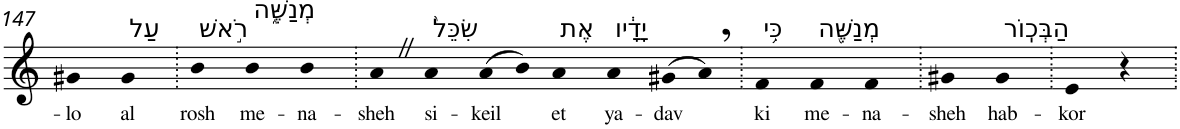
**kern	**text
*part1	*part1
*staff1	*staff1
*I"Piano	*
*I'Pno	*
!!LO:PB:g=z
*clefG2	*
*k[]	*
=147	=147
!	!LO:LY:b
4g#X	-lo
!LO:TX:a:t=עַל	!
!	!LO:LY:b
4g#	al
=148.	=148.
!LO:TX:a:t=רֹ֣אשׁ	!
!	!LO:LY:b
4b	rosh
!LO:TX:a:t=מְנַשֶּׁ֑ה	!
!	!LO:LY:b
4b	me-
!	!LO:LY:b
4b	-na-
=149.	=149.
!	!LO:LY:b
4aZ	-sheh
!LO:TX:a:t=שִׂכֵּל֙	!
!	!LO:LY:b
4a	si-
!	!LO:LY:b
(>8a	-keil
8b)	.
!LO:TX:a:t=אֶת	!
!	!LO:LY:b
4a	et
!LO:TX:a:t=יָדָ֔יו	!
!	!LO:LY:b
4a	ya-
!	!LO:LY:b
(>8g#X	-dav
8a,)	.
=150.	=150.
!LO:TX:a:t=כִּ֥י	!
!	!LO:LY:b
4f	ki
!LO:TX:a:t=מְנַשֶּׁ֖ה	!
!	!LO:LY:b
4f	me-
!	!LO:LY:b
4f	-na-
=151.	=151.
!	!LO:LY:b
4g#X	-sheh
!LO:TX:a:t=הַבְּכֽוֹר	!
!	!LO:LY:b
4g#	hab-
=152.	=152.
!	!LO:LY:b
4e	-kor
4r	.
=.	=.
*-	*-
